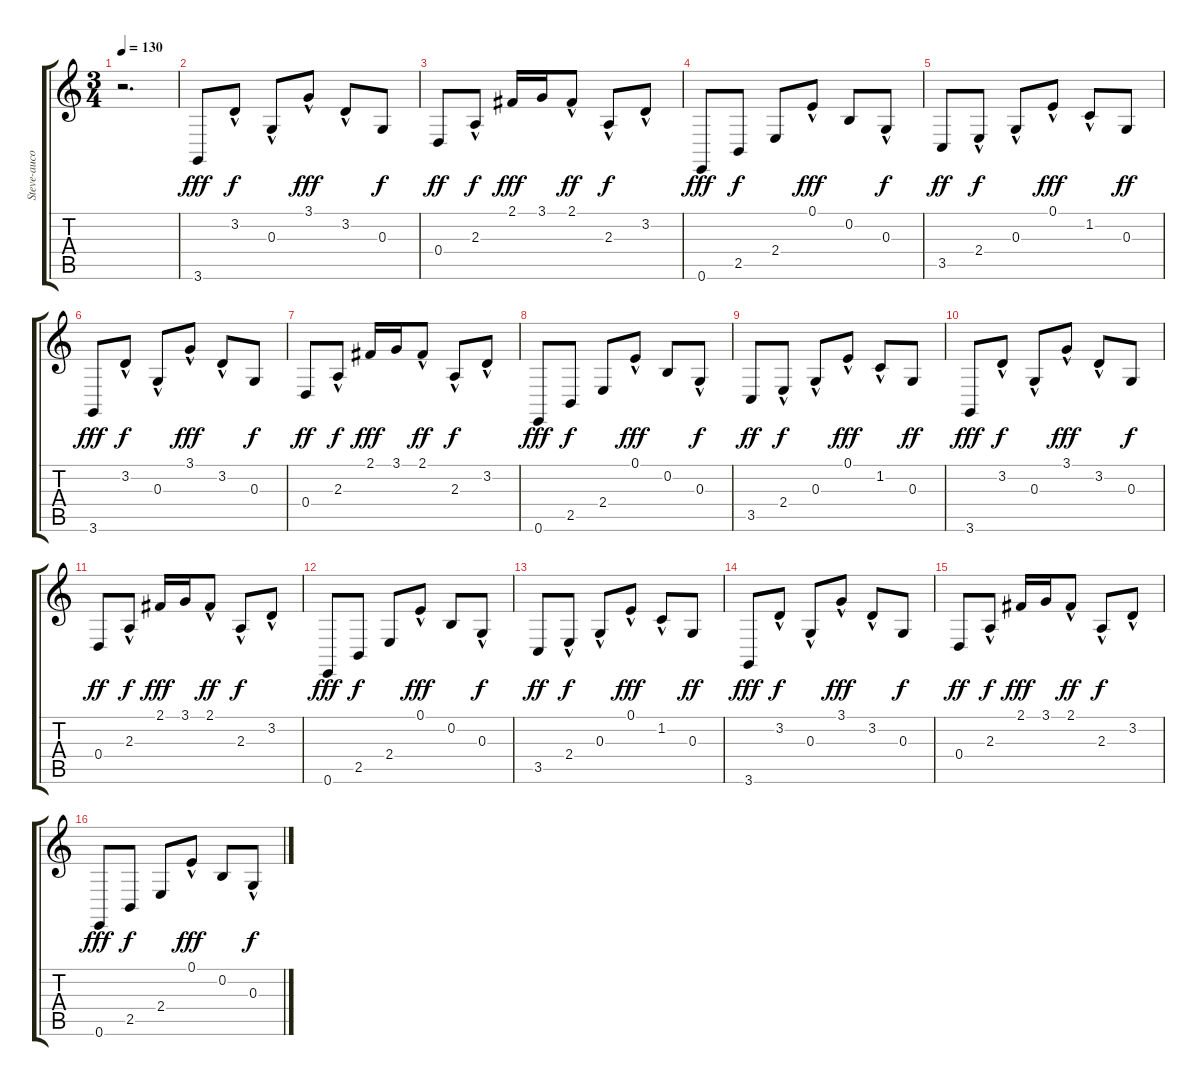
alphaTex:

\track ("Steve-aucoustic" "Steve-auco") {instrument acousticgrandpiano}
\staff {score tabs}
\tuning (E4 B3 G3 D3 A2 E2) {hide}
\ts (3 4)
\tempo 130
\clef g2
\ks c
r.2{d dy fff instrument acousticgrandpiano} |
3.6.8{volume 16 balance 8 instrument acousticguitarsteel} 3.2{hac}.8{dy f} 0.3{hac}.8 3.1{hac}.8{dy fff} 3.2{hac}.8 0.3.8{dy f} |
0.4.8{dy ff} 2.3{hac}.8{dy f} 2.1.16{dy fff} 3.1.16 2.1{hac}.8{dy ff} 2.3{hac}.8{dy f} 3.2{hac}.8 |
0.6.8{dy fff} 2.5.8{dy f} 2.4.8 0.1{hac}.8{dy fff} 0.2.8 0.3{hac}.8{dy f} |
3.5.8{dy ff} 2.4{hac}.8{dy f} 0.3{hac}.8 0.1{hac}.8{dy fff} 1.2{hac}.8 0.3.8{dy ff} |
3.6.8{dy fff} 3.2{hac}.8{dy f} 0.3{hac}.8 3.1{hac}.8{dy fff} 3.2{hac}.8 0.3.8{dy f} |
0.4.8{dy ff} 2.3{hac}.8{dy f} 2.1.16{dy fff} 3.1.16 2.1{hac}.8{dy ff} 2.3{hac}.8{dy f} 3.2{hac}.8 |
0.6.8{dy fff} 2.5.8{dy f} 2.4.8 0.1{hac}.8{dy fff} 0.2.8 0.3{hac}.8{dy f} |
3.5.8{dy ff} 2.4{hac}.8{dy f} 0.3{hac}.8 0.1{hac}.8{dy fff} 1.2{hac}.8 0.3.8{dy ff} |
3.6.8{dy fff} 3.2{hac}.8{dy f} 0.3{hac}.8 3.1{hac}.8{dy fff} 3.2{hac}.8 0.3.8{dy f} |
0.4.8{dy ff} 2.3{hac}.8{dy f} 2.1.16{dy fff} 3.1.16 2.1{hac}.8{dy ff} 2.3{hac}.8{dy f} 3.2{hac}.8 |
0.6.8{dy fff} 2.5.8{dy f} 2.4.8 0.1{hac}.8{dy fff} 0.2.8 0.3{hac}.8{dy f} |
3.5.8{dy ff} 2.4{hac}.8{dy f} 0.3{hac}.8 0.1{hac}.8{dy fff} 1.2{hac}.8 0.3.8{dy ff} |
3.6.8{dy fff} 3.2{hac}.8{dy f} 0.3{hac}.8 3.1{hac}.8{dy fff} 3.2{hac}.8 0.3.8{dy f} |
0.4.8{dy ff} 2.3{hac}.8{dy f} 2.1.16{dy fff} 3.1.16 2.1{hac}.8{dy ff} 2.3{hac}.8{dy f} 3.2{hac}.8 |
0.6.8{dy fff} 2.5.8{dy f} 2.4.8 0.1{hac}.8{dy fff} 0.2.8 0.3{hac}.8{dy f}
